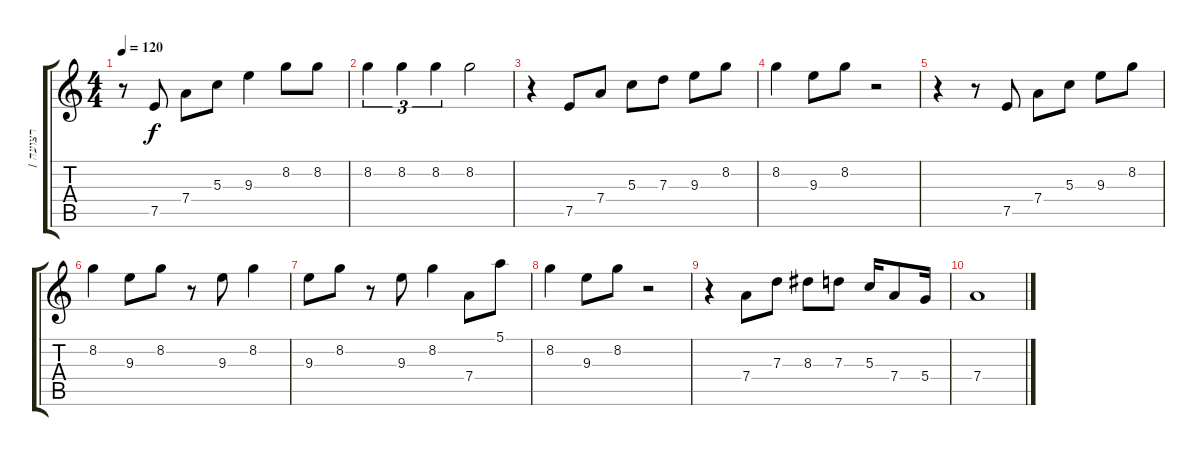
\track ("רצועה 1" "רצועה 1") {instrument acousticguitarsteel}
\staff {score tabs}
\tuning (E4 B3 G3 D3 A2 E2) {hide}
\ts (4 4)
\tempo 120
\clef g2
\ks c
r.8{dy f} 7.5.8 7.4.8 5.3.8 9.3.4 8.2.8 8.2.8 |
8.2.4{tu (3 2)} 8.2.4{tu (3 2)} 8.2.4{tu (3 2)} 8.2.2 |
r.4 7.5.8 7.4.8 5.3.8 7.3.8 9.3.8 8.2.8 |
8.2.4 9.3.8 8.2.8 r.2 |
r.4 r.8 7.5.8 7.4.8 5.3.8 9.3.8 8.2.8 |
8.2.4 9.3.8 8.2.8 r.8 9.3.8 8.2.4 |
9.3.8 8.2.8 r.8 9.3.8 8.2.4 7.4.8 5.1.8 |
8.2.4 9.3.8 8.2.8 r.2 |
r.4 7.4.8 7.3.8 8.3.8 7.3.8 5.3.16 7.4.8 5.4.16 |
7.4.1
